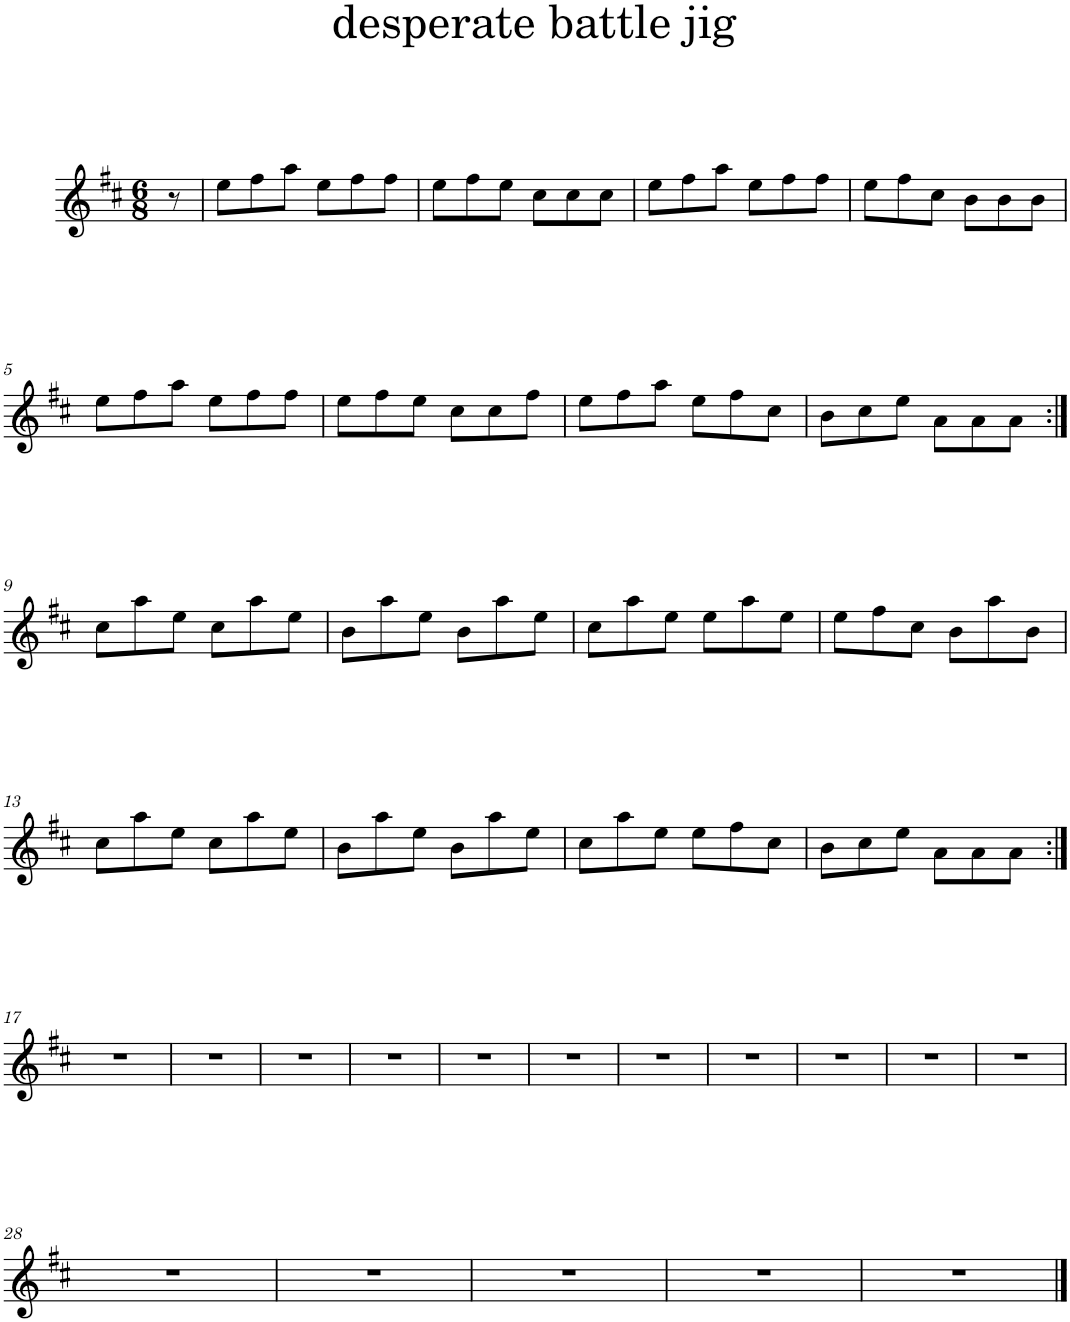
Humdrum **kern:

**kern
*part1
*staff1
*I"Piano
*I'Pno.
*clefG2
*k[f#c#]
*M6/8
=
8r
=1
8ee\L
8ff#\
8aa\J
8ee\L
8ff#\
8ff#\J
=2
8ee\L
8ff#\
8ee\J
8cc#\L
8cc#\
8cc#\J
=3
8ee\L
8ff#\
8aa\J
8ee\L
8ff#\
8ff#\J
=4
8ee\L
8ff#\
8cc#\J
8b\L
8b\
8b\J
!!LO:LB:g=z
=5
8ee\L
8ff#\
8aa\J
8ee\L
8ff#\
8ff#\J
=6
8ee\L
8ff#\
8ee\J
8cc#\L
8cc#\
8ff#\J
=7
8ee\L
8ff#\
8aa\J
8ee\L
8ff#\
8cc#\J
=8
8b\L
8cc#\
8ee\J
8a\L
8a\
8a\J
!!LO:LB:g=z
=9:|!
8cc#\L
8aa\
8ee\J
8cc#\L
8aa\
8ee\J
=10
8b\L
8aa\
8ee\J
8b\L
8aa\
8ee\J
=11
8cc#\L
8aa\
8ee\J
8ee\L
8aa\
8ee\J
=12
8ee\L
8ff#\
8cc#\J
8b\L
8aa\
8b\J
!!LO:LB:g=z
=13
8cc#\L
8aa\
8ee\J
8cc#\L
8aa\
8ee\J
=14
8b\L
8aa\
8ee\J
8b\L
8aa\
8ee\J
=15
8cc#\L
8aa\
8ee\J
8ee\L
8ff#\
8cc#\J
=16
8b\L
8cc#\
8ee\J
8a\L
8a\
8a\J
!!LO:LB:g=z
=17:|!
2.r
=18
2.r
=19
2.r
=20
2.r
=21
2.r
=22
2.r
=23
2.r
=24
2.r
=25
2.r
=26
2.r
=27
2.r
!!LO:LB:g=z
=28
2.r
=29
2.r
=30
2.r
=31
2.r
=32
2.r
==
*-
